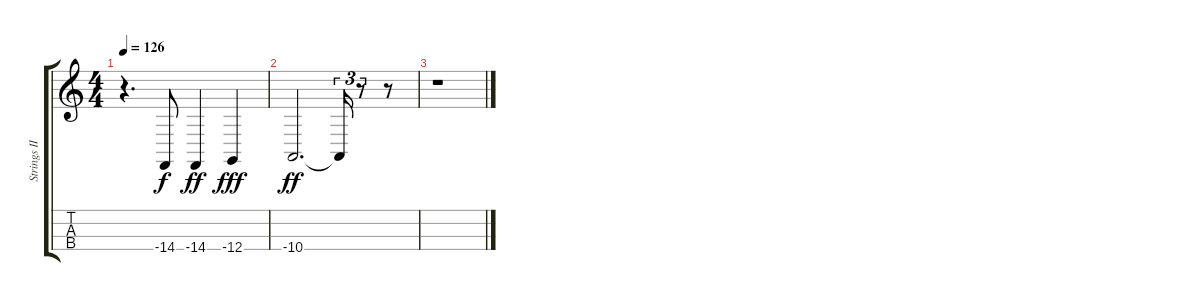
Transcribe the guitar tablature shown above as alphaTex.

\track ("Strings IIII" "Strings II") {instrument stringensemble1}
\staff {score tabs}
\tuning (E5 A4 D4 G3) {hide}
\ts (4 4)
\tempo 126
\clef g2
\ks c
r.4{d dy fff} -14.4.8{dy f} -14.4.4{dy ff} -12.4.4{dy fff} |
-10.4.2{d dy ff} -10.4{t}.16{tu (3 2)} r.8{tu (3 2)} r.8 |
r.1
